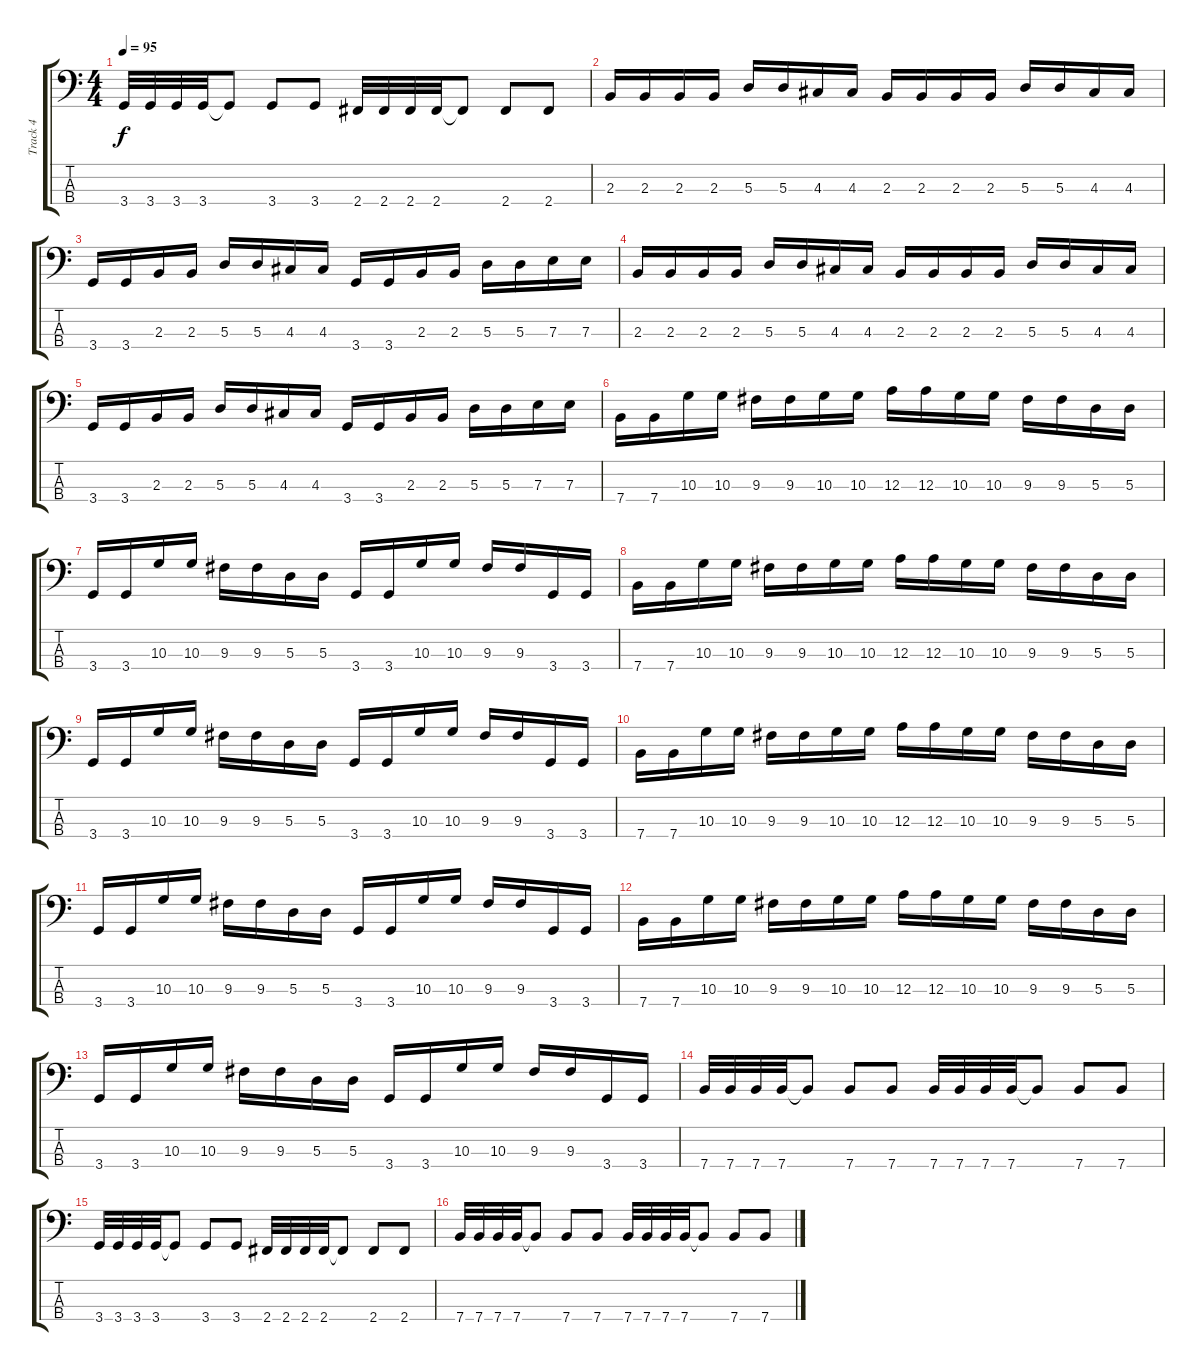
\track ("Track 4" "Track 4") {instrument electricbassfinger}
\staff {score tabs}
\tuning (G2 D2 A1 E1) {hide}
\ts (4 4)
\tempo 95
\clef f4
\ks c
3.4.32{dy f} 3.4.32 3.4.32 3.4.32 3.4{t}.8 3.4.8 3.4.8 2.4.32 2.4.32 2.4.32 2.4.32 2.4{t}.8 2.4.8 2.4.8 |
2.3.16 2.3.16 2.3.16 2.3.16 5.3.16 5.3.16 4.3.16 4.3.16 2.3.16 2.3.16 2.3.16 2.3.16 5.3.16 5.3.16 4.3.16 4.3.16 |
3.4.16 3.4.16 2.3.16 2.3.16 5.3.16 5.3.16 4.3.16 4.3.16 3.4.16 3.4.16 2.3.16 2.3.16 5.3.16 5.3.16 7.3.16 7.3.16 |
2.3.16 2.3.16 2.3.16 2.3.16 5.3.16 5.3.16 4.3.16 4.3.16 2.3.16 2.3.16 2.3.16 2.3.16 5.3.16 5.3.16 4.3.16 4.3.16 |
3.4.16 3.4.16 2.3.16 2.3.16 5.3.16 5.3.16 4.3.16 4.3.16 3.4.16 3.4.16 2.3.16 2.3.16 5.3.16 5.3.16 7.3.16 7.3.16 |
7.4.16 7.4.16 10.3.16 10.3.16 9.3.16 9.3.16 10.3.16 10.3.16 12.3.16 12.3.16 10.3.16 10.3.16 9.3.16 9.3.16 5.3.16 5.3.16 |
3.4.16 3.4.16 10.3.16 10.3.16 9.3.16 9.3.16 5.3.16 5.3.16 3.4.16 3.4.16 10.3.16 10.3.16 9.3.16 9.3.16 3.4.16 3.4.16 |
7.4.16 7.4.16 10.3.16 10.3.16 9.3.16 9.3.16 10.3.16 10.3.16 12.3.16 12.3.16 10.3.16 10.3.16 9.3.16 9.3.16 5.3.16 5.3.16 |
3.4.16 3.4.16 10.3.16 10.3.16 9.3.16 9.3.16 5.3.16 5.3.16 3.4.16 3.4.16 10.3.16 10.3.16 9.3.16 9.3.16 3.4.16 3.4.16 |
7.4.16 7.4.16 10.3.16 10.3.16 9.3.16 9.3.16 10.3.16 10.3.16 12.3.16 12.3.16 10.3.16 10.3.16 9.3.16 9.3.16 5.3.16 5.3.16 |
3.4.16 3.4.16 10.3.16 10.3.16 9.3.16 9.3.16 5.3.16 5.3.16 3.4.16 3.4.16 10.3.16 10.3.16 9.3.16 9.3.16 3.4.16 3.4.16 |
7.4.16 7.4.16 10.3.16 10.3.16 9.3.16 9.3.16 10.3.16 10.3.16 12.3.16 12.3.16 10.3.16 10.3.16 9.3.16 9.3.16 5.3.16 5.3.16 |
3.4.16 3.4.16 10.3.16 10.3.16 9.3.16 9.3.16 5.3.16 5.3.16 3.4.16 3.4.16 10.3.16 10.3.16 9.3.16 9.3.16 3.4.16 3.4.16 |
7.4.32 7.4.32 7.4.32 7.4.32 7.4{t}.8 7.4.8 7.4.8 7.4.32 7.4.32 7.4.32 7.4.32 7.4{t}.8 7.4.8 7.4.8 |
3.4.32 3.4.32 3.4.32 3.4.32 3.4{t}.8 3.4.8 3.4.8 2.4.32 2.4.32 2.4.32 2.4.32 2.4{t}.8 2.4.8 2.4.8 |
7.4.32 7.4.32 7.4.32 7.4.32 7.4{t}.8 7.4.8 7.4.8 7.4.32 7.4.32 7.4.32 7.4.32 7.4{t}.8 7.4.8 7.4.8
